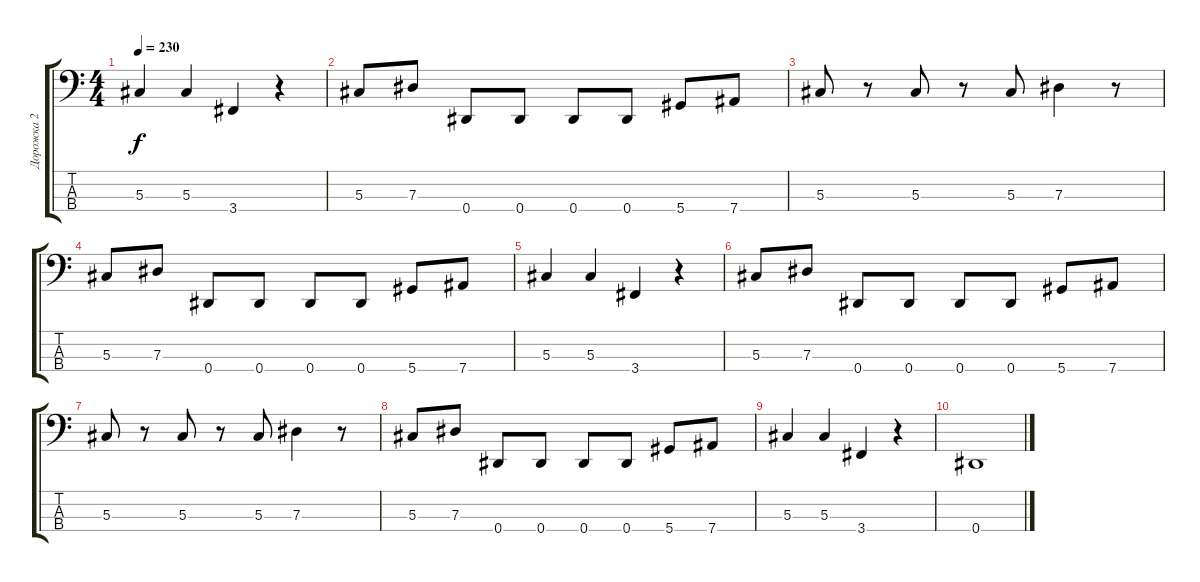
\track ("Дорожка 2" "Дорожка 2") {instrument electricbassfinger}
\staff {score tabs}
\tuning (Gb2 Db2 Ab1 Eb1) {hide}
\ts (4 4)
\tempo 230
\clef f4
\ks c
5.3.4{dy f} 5.3.4 3.4.4 r.4 |
5.3.8 7.3.8 0.4.8 0.4.8 0.4.8 0.4.8 5.4.8 7.4.8 |
5.3.8 r.8 5.3.8 r.8 5.3.8 7.3.4 r.8 |
5.3.8 7.3.8 0.4.8 0.4.8 0.4.8 0.4.8 5.4.8 7.4.8 |
5.3.4 5.3.4 3.4.4 r.4 |
5.3.8 7.3.8 0.4.8 0.4.8 0.4.8 0.4.8 5.4.8 7.4.8 |
5.3.8 r.8 5.3.8 r.8 5.3.8 7.3.4 r.8 |
5.3.8 7.3.8 0.4.8 0.4.8 0.4.8 0.4.8 5.4.8 7.4.8 |
5.3.4 5.3.4 3.4.4 r.4 |
0.4.1
